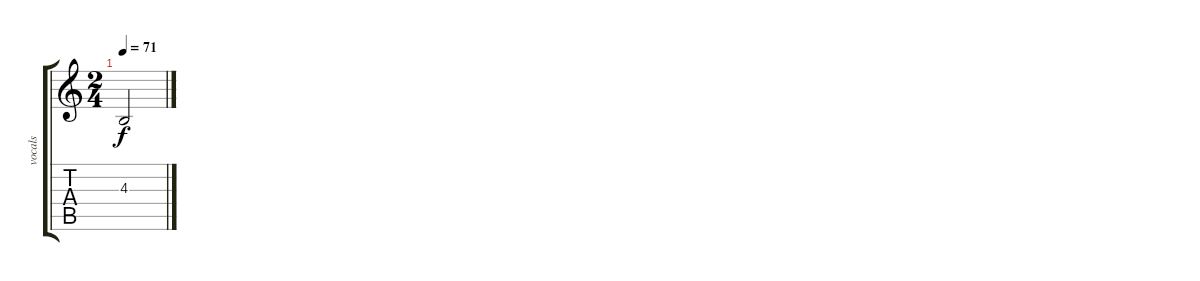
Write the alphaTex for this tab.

\track ("vocals" "vocals") {instrument lead2sawtooth}
\staff {score tabs}
\tuning (E4 B3 G3 D3 A2 E2) {hide}
\ts (2 4)
\tempo 71
\clef g2
\ks c
4.3{t}.2{dy f}
